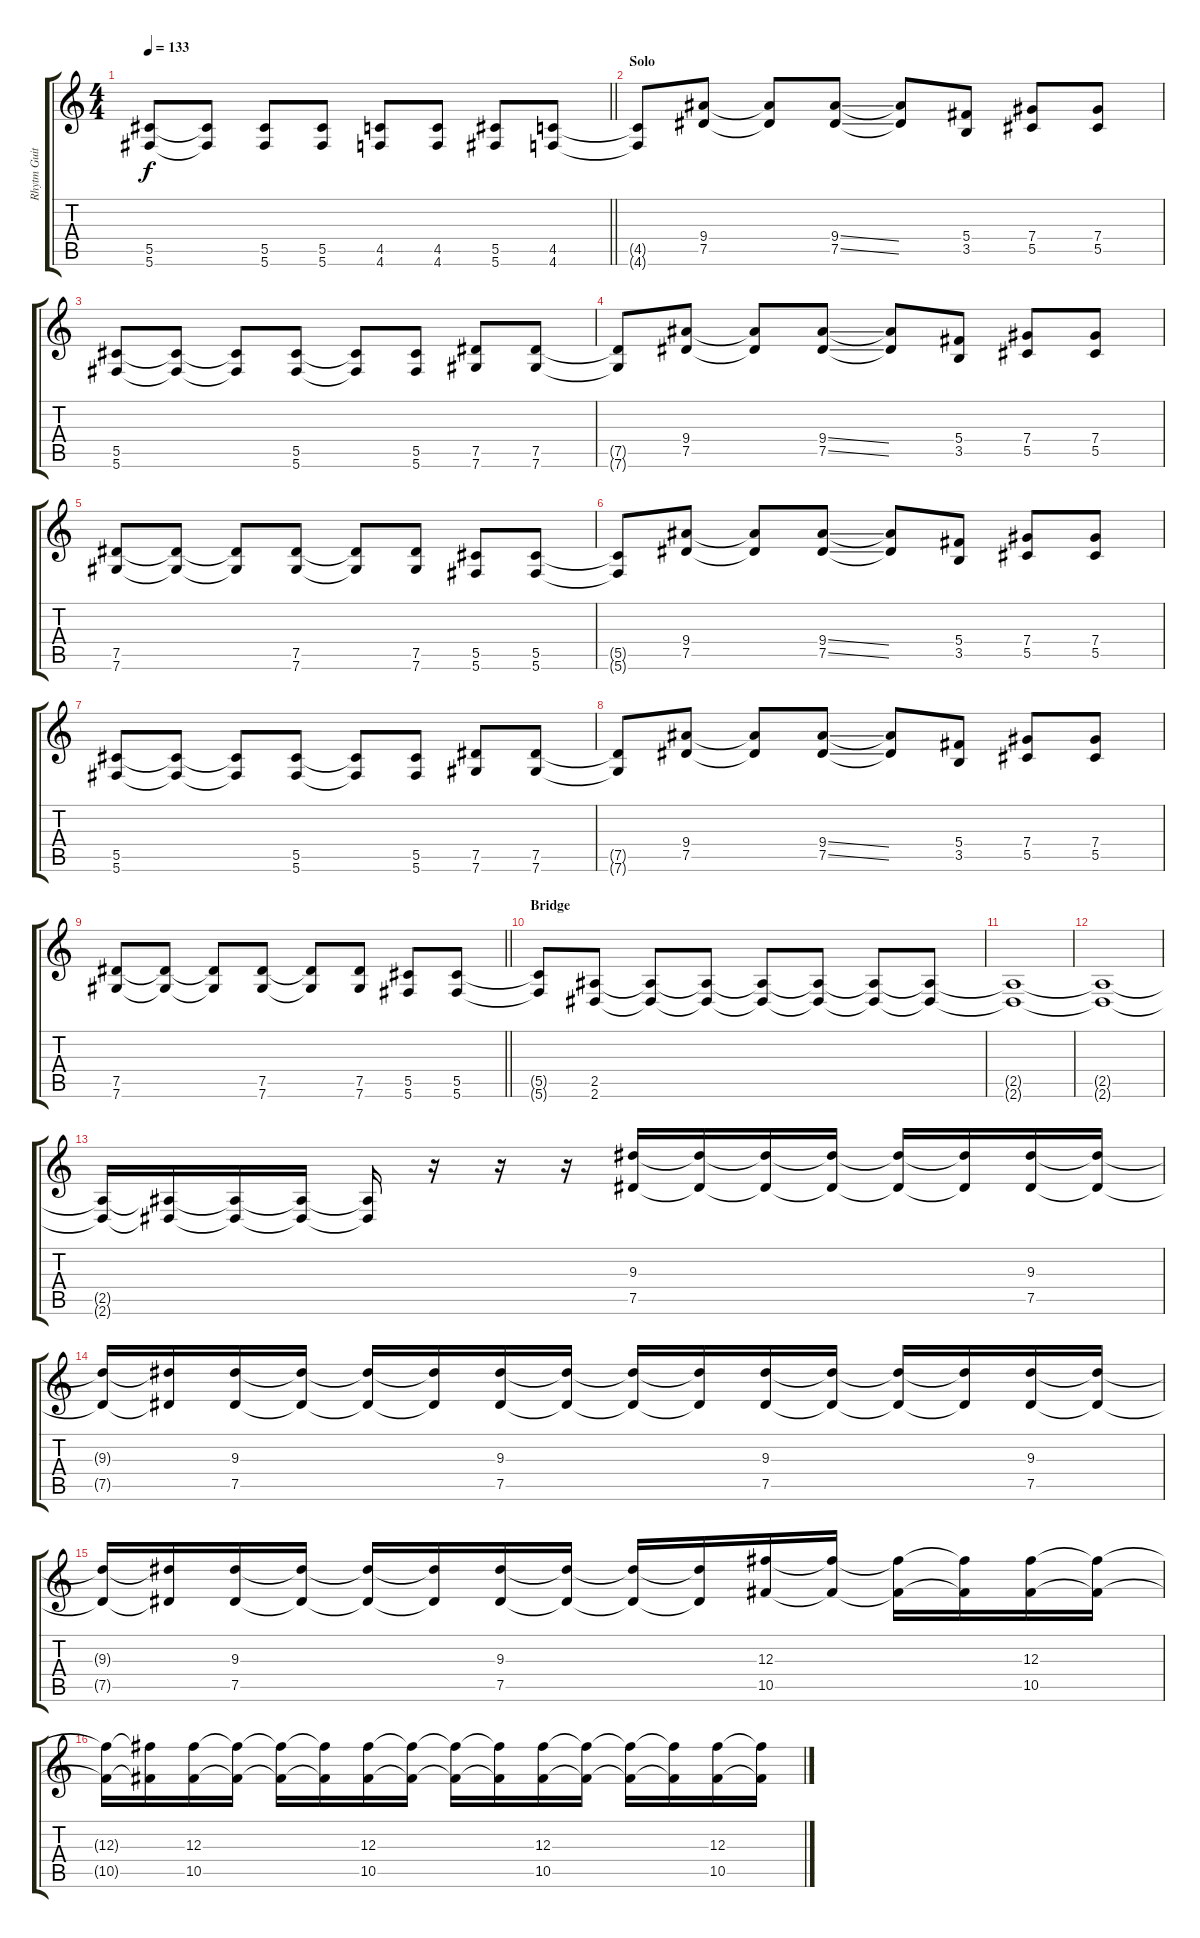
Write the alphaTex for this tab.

\track ("Rhytm Guitar [R]" "Rhytm Guit") {instrument distortionguitar}
\staff {score tabs}
\tuning (Eb4 Bb3 Gb3 Db3 Ab2 Db2) {hide}
\ts (4 4)
\tempo 133
\clef g2
\barLineRight lightlight
\ks c
(5.5 5.6).8{dy f} (5.5{t} 5.6{t}).8 (5.5 5.6).8 (5.5 5.6).8 (4.5 4.6).8 (4.5 4.6).8 (5.5 5.6).8 (4.5 4.6).8 |
\section ("" "Solo")
(4.5{t} 4.6{t}).8 (9.4 7.5).8 (9.4{t} 7.5{t}).8 (9.4{ss} 7.5{ss}).8 (9.4{t} 7.5{t}).8 (5.4 3.5).8 (7.4 5.5).8 (7.4 5.5).8 |
(5.5 5.6).8 (5.5{t} 5.6{t}).8 (5.5{t} 5.6{t}).8 (5.5 5.6).8 (5.5{t} 5.6{t}).8 (5.5 5.6).8 (7.5 7.6).8 (7.5 7.6).8 |
(7.5{t} 7.6{t}).8 (9.4 7.5).8 (9.4{t} 7.5{t}).8 (9.4{ss} 7.5{ss}).8 (9.4{t} 7.5{t}).8 (5.4 3.5).8 (7.4 5.5).8 (7.4 5.5).8 |
(7.5 7.6).8 (7.5{t} 7.6{t}).8 (7.5{t} 7.6{t}).8 (7.5 7.6).8 (7.5{t} 7.6{t}).8 (7.5 7.6).8 (5.5 5.6).8 (5.5 5.6).8 |
(5.5{t} 5.6{t}).8 (9.4 7.5).8 (9.4{t} 7.5{t}).8 (9.4{ss} 7.5{ss}).8 (9.4{t} 7.5{t}).8 (5.4 3.5).8 (7.4 5.5).8 (7.4 5.5).8 |
(5.5 5.6).8 (5.5{t} 5.6{t}).8 (5.5{t} 5.6{t}).8 (5.5 5.6).8 (5.5{t} 5.6{t}).8 (5.5 5.6).8 (7.5 7.6).8 (7.5 7.6).8 |
(7.5{t} 7.6{t}).8 (9.4 7.5).8 (9.4{t} 7.5{t}).8 (9.4{ss} 7.5{ss}).8 (9.4{t} 7.5{t}).8 (5.4 3.5).8 (7.4 5.5).8 (7.4 5.5).8 |
\barLineRight lightlight
(7.5 7.6).8 (7.5{t} 7.6{t}).8 (7.5{t} 7.6{t}).8 (7.5 7.6).8 (7.5{t} 7.6{t}).8 (7.5 7.6).8 (5.5 5.6).8 (5.5 5.6).8 |
\section ("" "Bridge")
(5.5{t} 5.6{t}).8 (2.5 2.6).8 (2.5{t} 2.6{t}).8 (2.5{t} 2.6{t}).8 (2.5{t} 2.6{t}).8 (2.5{t} 2.6{t}).8 (2.5{t} 2.6{t}).8 (2.5{t} 2.6{t}).8 |
(2.5{t} 2.6{t}).1 |
(2.5{t} 2.6{t}).1 |
(2.5{t} 2.6{t}).16 (2.5{t} 2.6{t}).16 (2.5{t} 2.6{t}).16 (2.5{t} 2.6{t}).16 (2.5{t} 2.6{t}).16 r.16 r.16 r.16 (9.3 7.5).16 (9.3{t} 7.5{t}).16 (9.3{t} 7.5{t}).16 (9.3{t} 7.5{t}).16 (9.3{t} 7.5{t}).16 (9.3{t} 7.5{t}).16 (9.3 7.5).16 (9.3{t} 7.5{t}).16 |
(9.3{t} 7.5{t}).16 (9.3{t} 7.5{t}).16 (9.3 7.5).16 (9.3{t} 7.5{t}).16 (9.3{t} 7.5{t}).16 (9.3{t} 7.5{t}).16 (9.3 7.5).16 (9.3{t} 7.5{t}).16 (9.3{t} 7.5{t}).16 (9.3{t} 7.5{t}).16 (9.3 7.5).16 (9.3{t} 7.5{t}).16 (9.3{t} 7.5{t}).16 (9.3{t} 7.5{t}).16 (9.3 7.5).16 (9.3{t} 7.5{t}).16 |
(9.3{t} 7.5{t}).16 (9.3{t} 7.5{t}).16 (9.3 7.5).16 (9.3{t} 7.5{t}).16 (9.3{t} 7.5{t}).16 (9.3{t} 7.5{t}).16 (9.3 7.5).16 (9.3{t} 7.5{t}).16 (9.3{t} 7.5{t}).16 (9.3{t} 7.5{t}).16 (12.3 10.5).16 (12.3{t} 10.5{t}).16 (12.3{t} 10.5{t}).16 (12.3{t} 10.5{t}).16 (12.3 10.5).16 (12.3{t} 10.5{t}).16 |
(12.3{t} 10.5{t}).16 (12.3{t} 10.5{t}).16 (12.3 10.5).16 (12.3{t} 10.5{t}).16 (12.3{t} 10.5{t}).16 (12.3{t} 10.5{t}).16 (12.3 10.5).16 (12.3{t} 10.5{t}).16 (12.3{t} 10.5{t}).16 (12.3{t} 10.5{t}).16 (12.3 10.5).16 (12.3{t} 10.5{t}).16 (12.3{t} 10.5{t}).16 (12.3{t} 10.5{t}).16 (12.3 10.5).16 (12.3{t} 10.5{t}).16
